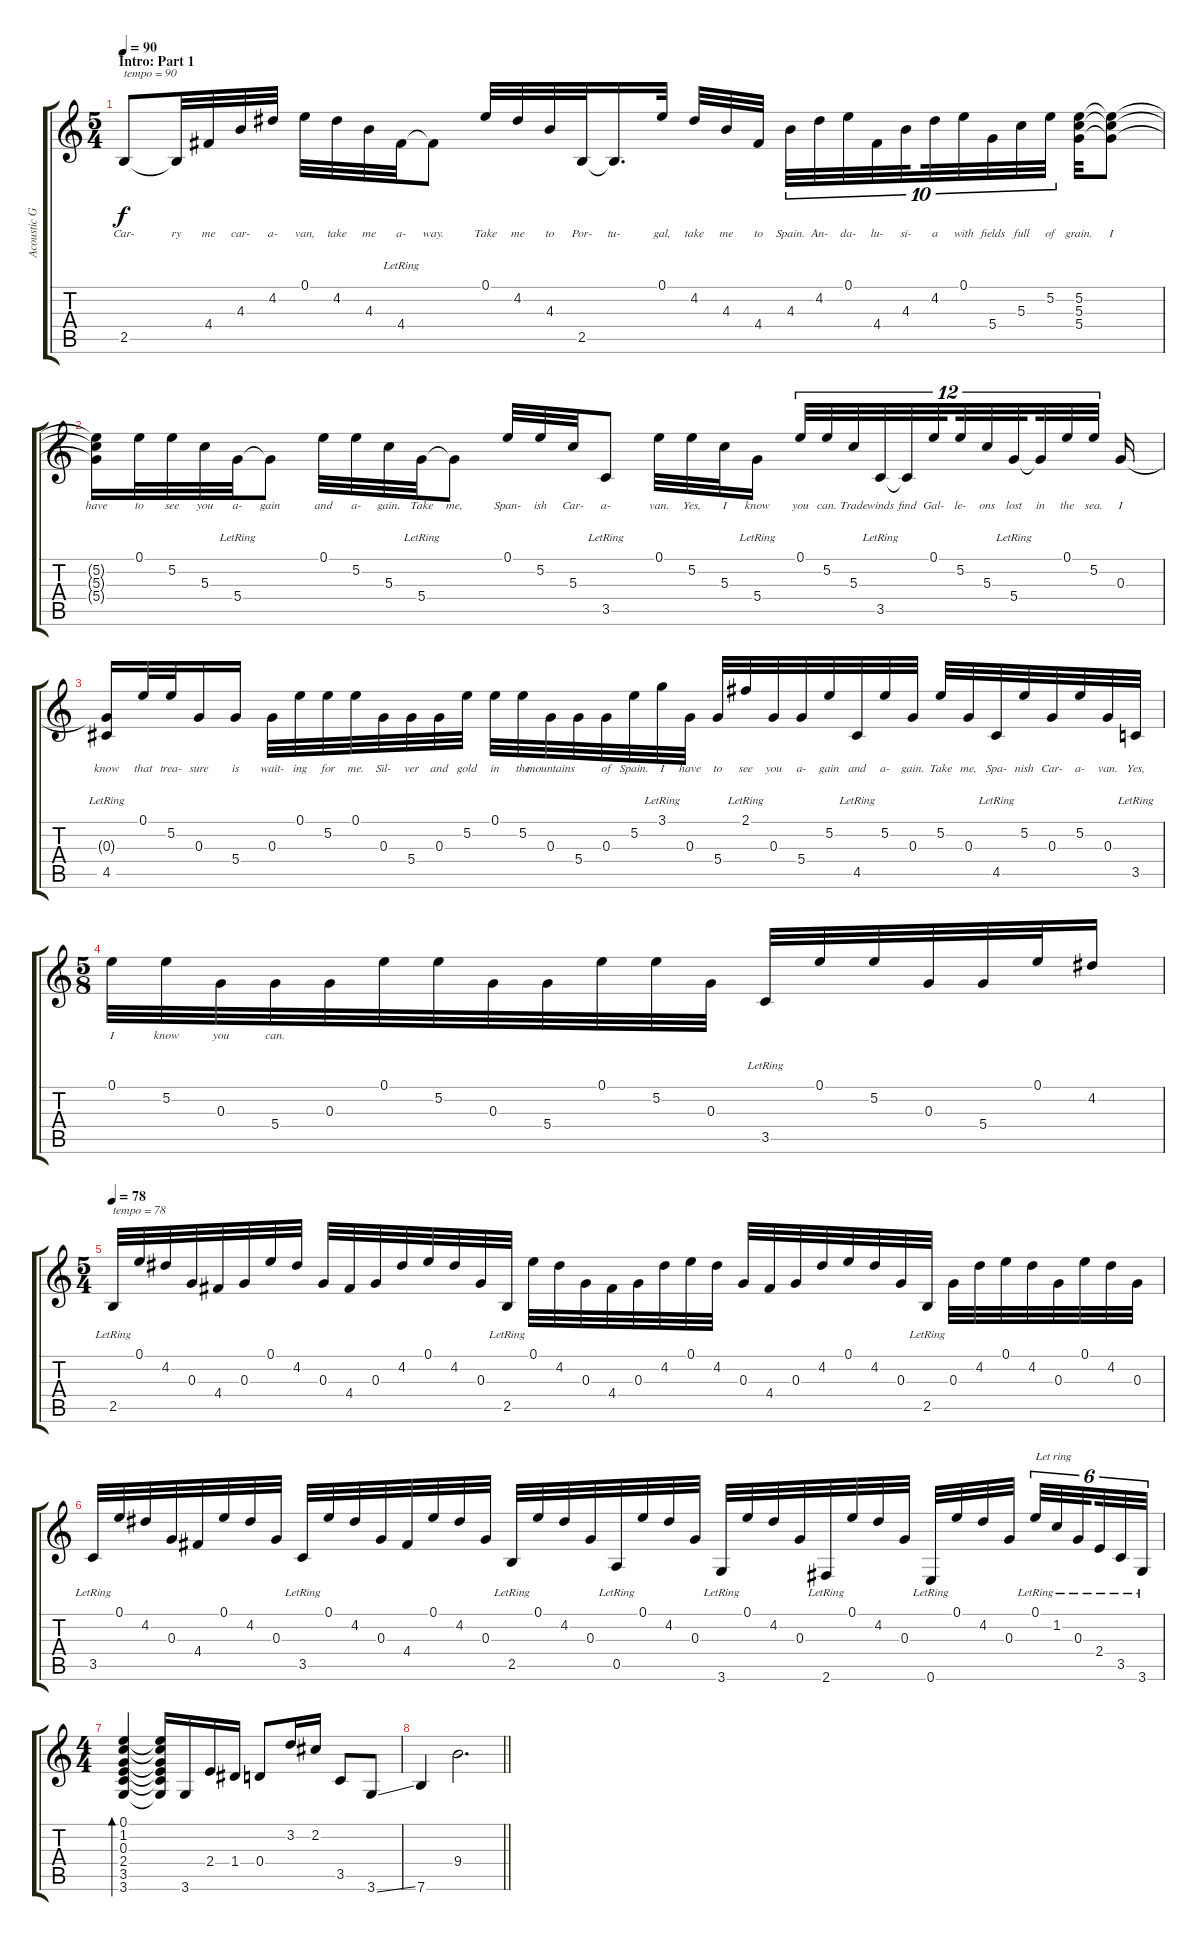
\track ("Acoustic Guitar" "Acoustic G") {instrument acousticguitarnylon}
\staff {score tabs}
\tuning (E4 B3 G3 D3 A2 E2) {hide}
\ts (5 4)
\section ("" "Intro: Part 1")
\tempo 90
\clef g2
\ks c
2.5.8{txt "tempo = 90" lyrics (0 "Car-") lyrics (1 "") lyrics (2 "") lyrics (3 "") lyrics (4 "") dy f instrument acousticguitarnylon} 2.5{t}.32{lyrics (0 "ry") lyrics (1 "") lyrics (2 "") lyrics (3 "") lyrics (4 "")} 4.4.32{lyrics (0 "me") lyrics (1 "") lyrics (2 "") lyrics (3 "") lyrics (4 "")} 4.3.32{lyrics (0 "car-") lyrics (1 "") lyrics (2 "") lyrics (3 "") lyrics (4 "")} 4.2.32{lyrics (0 "a-") lyrics (1 "") lyrics (2 "") lyrics (3 "") lyrics (4 "")} 0.1.32{lyrics (0 "van,") lyrics (1 "") lyrics (2 "") lyrics (3 "") lyrics (4 "")} 4.2.32{lyrics (0 "take") lyrics (1 "") lyrics (2 "") lyrics (3 "") lyrics (4 "")} 4.3.32{lyrics (0 "me") lyrics (1 "") lyrics (2 "") lyrics (3 "") lyrics (4 "")} 4.4{lr}.32{lyrics (0 "a-") lyrics (1 "") lyrics (2 "") lyrics (3 "") lyrics (4 "")} 4.4{t}.8{lyrics (0 "way.") lyrics (1 "") lyrics (2 "") lyrics (3 "") lyrics (4 "")} 0.1.32{lyrics (0 "Take") lyrics (1 "") lyrics (2 "") lyrics (3 "") lyrics (4 "")} 4.2.32{lyrics (0 "me") lyrics (1 "") lyrics (2 "") lyrics (3 "") lyrics (4 "")} 4.3.32{lyrics (0 "to") lyrics (1 "") lyrics (2 "") lyrics (3 "") lyrics (4 "")} 2.5.32{lyrics (0 "Por-") lyrics (1 "") lyrics (2 "") lyrics (3 "") lyrics (4 "")} 2.5{t}.16{d lyrics (0 "tu-") lyrics (1 "") lyrics (2 "") lyrics (3 "") lyrics (4 "")} 0.1.32{lyrics (0 "gal,") lyrics (1 "") lyrics (2 "") lyrics (3 "") lyrics (4 "")} 4.2.32{lyrics (0 "take") lyrics (1 "") lyrics (2 "") lyrics (3 "") lyrics (4 "")} 4.3.32{lyrics (0 "me") lyrics (1 "") lyrics (2 "") lyrics (3 "") lyrics (4 "")} 4.4.32{lyrics (0 "to") lyrics (1 "") lyrics (2 "") lyrics (3 "") lyrics (4 "") beam splitsecondary} 4.3.32{tu (10 8) lyrics (0 "Spain.") lyrics (1 "") lyrics (2 "") lyrics (3 "") lyrics (4 "")} 4.2.32{tu (10 8) lyrics (0 "An-") lyrics (1 "") lyrics (2 "") lyrics (3 "") lyrics (4 "")} 0.1.32{tu (10 8) lyrics (0 "da-") lyrics (1 "") lyrics (2 "") lyrics (3 "") lyrics (4 "")} 4.4.32{tu (10 8) lyrics (0 "lu-") lyrics (1 "") lyrics (2 "") lyrics (3 "") lyrics (4 "")} 4.3.32{tu (10 8) lyrics (0 "si-") lyrics (1 "") lyrics (2 "") lyrics (3 "") lyrics (4 "") beam splitsecondary} 4.2.32{tu (10 8) lyrics (0 "a") lyrics (1 "") lyrics (2 "") lyrics (3 "") lyrics (4 "")} 0.1.32{tu (10 8) lyrics (0 "with") lyrics (1 "") lyrics (2 "") lyrics (3 "") lyrics (4 "")} 5.4.32{tu (10 8) lyrics (0 "fields") lyrics (1 "") lyrics (2 "") lyrics (3 "") lyrics (4 "")} 5.3.32{tu (10 8) lyrics (0 "full") lyrics (1 "") lyrics (2 "") lyrics (3 "") lyrics (4 "")} 5.2.32{tu (10 8) lyrics (0 "of") lyrics (1 "") lyrics (2 "") lyrics (3 "") lyrics (4 "") beam splitsecondary} (5.2 5.3 5.4).32{lyrics (0 "grain.") lyrics (1 "") lyrics (2 "") lyrics (3 "") lyrics (4 "")} (5.2{t} 5.3{t} 5.4{t}).8{lyrics (0 "I") lyrics (1 "") lyrics (2 "") lyrics (3 "") lyrics (4 "")} |
(5.2{t} 5.3{t} 5.4{t}).16{lyrics (0 "have") lyrics (1 "") lyrics (2 "") lyrics (3 "") lyrics (4 "")} 0.1.32{lyrics (0 "to") lyrics (1 "") lyrics (2 "") lyrics (3 "") lyrics (4 "")} 5.2.32{lyrics (0 "see") lyrics (1 "") lyrics (2 "") lyrics (3 "") lyrics (4 "")} 5.3.32{lyrics (0 "you") lyrics (1 "") lyrics (2 "") lyrics (3 "") lyrics (4 "")} 5.4{lr}.32{lyrics (0 "a-") lyrics (1 "") lyrics (2 "") lyrics (3 "") lyrics (4 "")} 5.4{t}.8{lyrics (0 "gain") lyrics (1 "") lyrics (2 "") lyrics (3 "") lyrics (4 "")} 0.1.32{lyrics (0 "and") lyrics (1 "") lyrics (2 "") lyrics (3 "") lyrics (4 "")} 5.2.32{lyrics (0 "a-") lyrics (1 "") lyrics (2 "") lyrics (3 "") lyrics (4 "")} 5.3.32{lyrics (0 "gain.") lyrics (1 "") lyrics (2 "") lyrics (3 "") lyrics (4 "")} 5.4{lr}.32{lyrics (0 "Take") lyrics (1 "") lyrics (2 "") lyrics (3 "") lyrics (4 "")} 5.4{t}.8{lyrics (0 "me,") lyrics (1 "") lyrics (2 "") lyrics (3 "") lyrics (4 "")} 0.1.32{lyrics (0 "Span-") lyrics (1 "") lyrics (2 "") lyrics (3 "") lyrics (4 "")} 5.2.32{lyrics (0 "ish") lyrics (1 "") lyrics (2 "") lyrics (3 "") lyrics (4 "")} 5.3.32{lyrics (0 "Car-") lyrics (1 "") lyrics (2 "") lyrics (3 "") lyrics (4 "")} 3.5{lr}.8{lyrics (0 "a-") lyrics (1 "") lyrics (2 "") lyrics (3 "") lyrics (4 "")} 0.1.32{lyrics (0 "van.") lyrics (1 "") lyrics (2 "") lyrics (3 "") lyrics (4 "")} 5.2.32{lyrics (0 "Yes,") lyrics (1 "") lyrics (2 "") lyrics (3 "") lyrics (4 "")} 5.3.32{lyrics (0 "I") lyrics (1 "") lyrics (2 "") lyrics (3 "") lyrics (4 "")} 5.4{lr}.16{lyrics (0 "know") lyrics (1 "") lyrics (2 "") lyrics (3 "") lyrics (4 "") beam splitsecondary} 0.1.32{tu (12 8) lyrics (0 "you") lyrics (1 "") lyrics (2 "") lyrics (3 "") lyrics (4 "")} 5.2.32{tu (12 8) lyrics (0 "can.") lyrics (1 "") lyrics (2 "") lyrics (3 "") lyrics (4 "")} 5.3.32{tu (12 8) lyrics (0 "Trade") lyrics (1 "") lyrics (2 "") lyrics (3 "") lyrics (4 "")} 3.5{lr}.32{tu (12 8) lyrics (0 "winds") lyrics (1 "") lyrics (2 "") lyrics (3 "") lyrics (4 "")} 3.5{t}.32{tu (12 8) lyrics (0 "find") lyrics (1 "") lyrics (2 "") lyrics (3 "") lyrics (4 "")} 0.1.32{tu (12 8) lyrics (0 "Gal-") lyrics (1 "") lyrics (2 "") lyrics (3 "") lyrics (4 "") beam splitsecondary} 5.2.32{tu (12 8) lyrics (0 "le-") lyrics (1 "") lyrics (2 "") lyrics (3 "") lyrics (4 "")} 5.3.32{tu (12 8) lyrics (0 "ons") lyrics (1 "") lyrics (2 "") lyrics (3 "") lyrics (4 "")} 5.4{lr}.32{tu (12 8) lyrics (0 "lost") lyrics (1 "") lyrics (2 "") lyrics (3 "") lyrics (4 "") beam splitsecondary} 5.4{t}.32{tu (12 8) lyrics (0 "in") lyrics (1 "") lyrics (2 "") lyrics (3 "") lyrics (4 "")} 0.1.32{tu (12 8) lyrics (0 "the") lyrics (1 "") lyrics (2 "") lyrics (3 "") lyrics (4 "")} 5.2.32{tu (12 8) lyrics (0 "sea.") lyrics (1 "") lyrics (2 "") lyrics (3 "") lyrics (4 "") beam splitsecondary} 0.3.16{lyrics (0 "I") lyrics (1 "") lyrics (2 "") lyrics (3 "") lyrics (4 "")} |
(0.3{t} 4.5{lr}).16{lyrics (0 "know") lyrics (1 "") lyrics (2 "") lyrics (3 "") lyrics (4 "")} 0.1.32{lyrics (0 "that") lyrics (1 "") lyrics (2 "") lyrics (3 "") lyrics (4 "")} 5.2.32{lyrics (0 "trea-") lyrics (1 "") lyrics (2 "") lyrics (3 "") lyrics (4 "")} 0.3.16{lyrics (0 "sure") lyrics (1 "") lyrics (2 "") lyrics (3 "") lyrics (4 "")} 5.4.16{lyrics (0 "is") lyrics (1 "") lyrics (2 "") lyrics (3 "") lyrics (4 "")} 0.3.32{lyrics (0 "wait-") lyrics (1 "") lyrics (2 "") lyrics (3 "") lyrics (4 "")} 0.1.32{lyrics (0 "ing") lyrics (1 "") lyrics (2 "") lyrics (3 "") lyrics (4 "")} 5.2.32{lyrics (0 "for") lyrics (1 "") lyrics (2 "") lyrics (3 "") lyrics (4 "")} 0.1.32{lyrics (0 "me.") lyrics (1 "") lyrics (2 "") lyrics (3 "") lyrics (4 "")} 0.3.32{lyrics (0 "Sil-") lyrics (1 "") lyrics (2 "") lyrics (3 "") lyrics (4 "")} 5.4.32{lyrics (0 "ver") lyrics (1 "") lyrics (2 "") lyrics (3 "") lyrics (4 "")} 0.3.32{lyrics (0 "and") lyrics (1 "") lyrics (2 "") lyrics (3 "") lyrics (4 "")} 5.2.32{lyrics (0 "gold") lyrics (1 "") lyrics (2 "") lyrics (3 "") lyrics (4 "")} 0.1.32{lyrics (0 "in") lyrics (1 "") lyrics (2 "") lyrics (3 "") lyrics (4 "")} 5.2.32{lyrics (0 "the") lyrics (1 "") lyrics (2 "") lyrics (3 "") lyrics (4 "")} 0.3.32{lyrics (0 "mountains") lyrics (1 "") lyrics (2 "") lyrics (3 "") lyrics (4 "")} 5.4.32{lyrics (0 "") lyrics (1 "") lyrics (2 "") lyrics (3 "") lyrics (4 "")} 0.3.32{lyrics (0 "of") lyrics (1 "") lyrics (2 "") lyrics (3 "") lyrics (4 "")} 5.2.32{lyrics (0 "Spain.") lyrics (1 "") lyrics (2 "") lyrics (3 "") lyrics (4 "")} 3.1{lr}.32{lyrics (0 "I") lyrics (1 "") lyrics (2 "") lyrics (3 "") lyrics (4 "")} 0.3.32{lyrics (0 "have") lyrics (1 "") lyrics (2 "") lyrics (3 "") lyrics (4 "")} 5.4.32{lyrics (0 "to") lyrics (1 "") lyrics (2 "") lyrics (3 "") lyrics (4 "")} 2.1{lr}.32{lyrics (0 "see") lyrics (1 "") lyrics (2 "") lyrics (3 "") lyrics (4 "")} 0.3.32{lyrics (0 "you") lyrics (1 "") lyrics (2 "") lyrics (3 "") lyrics (4 "")} 5.4.32{lyrics (0 "a-") lyrics (1 "") lyrics (2 "") lyrics (3 "") lyrics (4 "")} 5.2.32{lyrics (0 "gain") lyrics (1 "") lyrics (2 "") lyrics (3 "") lyrics (4 "")} 4.5{lr}.32{lyrics (0 "and") lyrics (1 "") lyrics (2 "") lyrics (3 "") lyrics (4 "")} 5.2.32{lyrics (0 "a-") lyrics (1 "") lyrics (2 "") lyrics (3 "") lyrics (4 "")} 0.3.32{lyrics (0 "gain.") lyrics (1 "") lyrics (2 "") lyrics (3 "") lyrics (4 "")} 5.2.32{lyrics (0 "Take") lyrics (1 "") lyrics (2 "") lyrics (3 "") lyrics (4 "")} 0.3.32{lyrics (0 "me,") lyrics (1 "") lyrics (2 "") lyrics (3 "") lyrics (4 "")} 4.5{lr}.32{lyrics (0 "Spa-") lyrics (1 "") lyrics (2 "") lyrics (3 "") lyrics (4 "")} 5.2.32{lyrics (0 "nish") lyrics (1 "") lyrics (2 "") lyrics (3 "") lyrics (4 "")} 0.3.32{lyrics (0 "Car-") lyrics (1 "") lyrics (2 "") lyrics (3 "") lyrics (4 "")} 5.2.32{lyrics (0 "a-") lyrics (1 "") lyrics (2 "") lyrics (3 "") lyrics (4 "")} 0.3.32{lyrics (0 "van.") lyrics (1 "") lyrics (2 "") lyrics (3 "") lyrics (4 "")} 3.5{lr}.32{lyrics (0 "Yes,") lyrics (1 "") lyrics (2 "") lyrics (3 "") lyrics (4 "")} |
\ts (5 8)
0.1.32{lyrics (0 "I") lyrics (1 "") lyrics (2 "") lyrics (3 "") lyrics (4 "")} 5.2.32{lyrics (0 "know") lyrics (1 "") lyrics (2 "") lyrics (3 "") lyrics (4 "")} 0.3.32{lyrics (0 "you") lyrics (1 "") lyrics (2 "") lyrics (3 "") lyrics (4 "")} 5.4.32{lyrics (0 "can.") lyrics (1 "") lyrics (2 "") lyrics (3 "") lyrics (4 "")} 0.3.32 0.1.32 5.2.32 0.3.32 5.4.32 0.1.32 5.2.32 0.3.32 3.5{lr}.32 0.1.32 5.2.32 0.3.32 5.4.32 0.1.32 4.2.16 |
\ts (5 4)
\tempo 78
2.5{lr}.32{txt "tempo = 78"} 0.1.32 4.2.32 0.3.32 4.4.32 0.3.32 0.1.32 4.2.32 0.3.32 4.4.32 0.3.32 4.2.32 0.1.32 4.2.32 0.3.32 2.5{lr}.32 0.1.32 4.2.32 0.3.32 4.4.32 0.3.32 4.2.32 0.1.32 4.2.32 0.3.32 4.4.32 0.3.32 4.2.32 0.1.32 4.2.32 0.3.32 2.5{lr}.32 0.3.32 4.2.32 0.1.32 4.2.32 0.3.32 0.1.32 4.2.32 0.3.32 |
3.5{lr}.32 0.1.32 4.2.32 0.3.32 4.4.32 0.1.32 4.2.32 0.3.32 3.5{lr}.32 0.1.32 4.2.32 0.3.32 4.4.32 0.1.32 4.2.32 0.3.32 2.5{lr}.32 0.1.32 4.2.32 0.3.32 0.5{lr}.32 0.1.32 4.2.32 0.3.32 3.6{lr}.32 0.1.32 4.2.32 0.3.32 2.6{lr}.32 0.1.32 4.2.32 0.3.32 0.6{lr}.32 0.1.32 4.2.32 0.3.32{beam splitsecondary} 0.1{lr}.32{tu (6 4) txt "Let ring"} 1.2{lr}.32{tu (6 4)} 0.3{lr}.32{tu (6 4) beam splitsecondary} 2.4{lr}.32{tu (6 4)} 3.5{lr}.32{tu (6 4)} 3.6{lr}.32{tu (6 4)} |
\ts (4 4)
(0.1 1.2 0.3 2.4 3.5 3.6).4{bd 30} (0.1{t} 1.2{t} 0.3{t} 2.4{t} 3.5{t} 3.6{t}).16 3.6.16 2.4.16 1.4.16 0.4.8 3.2.16 2.2.16 3.5.8 3.6{ss}.8 |
\barLineRight lightlight
7.6.4 9.4.2{d}
